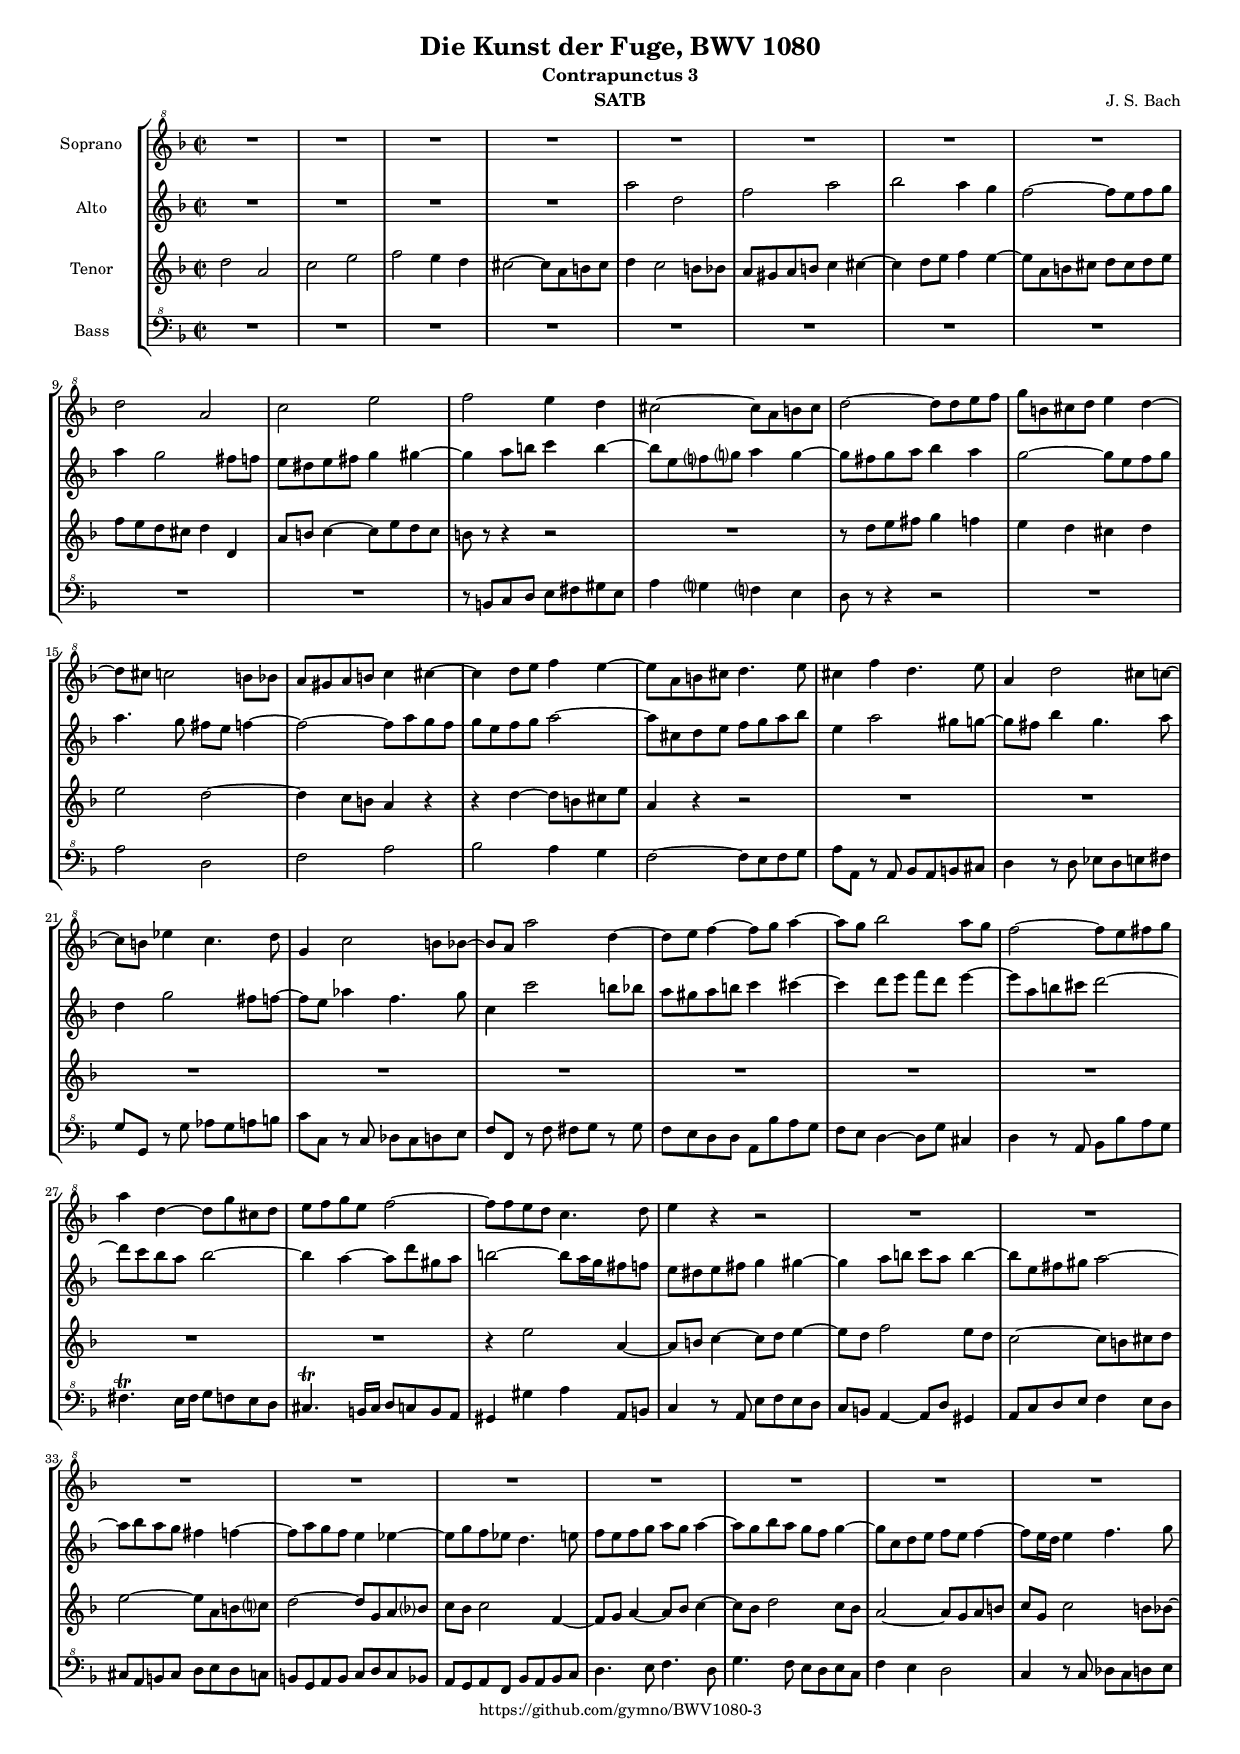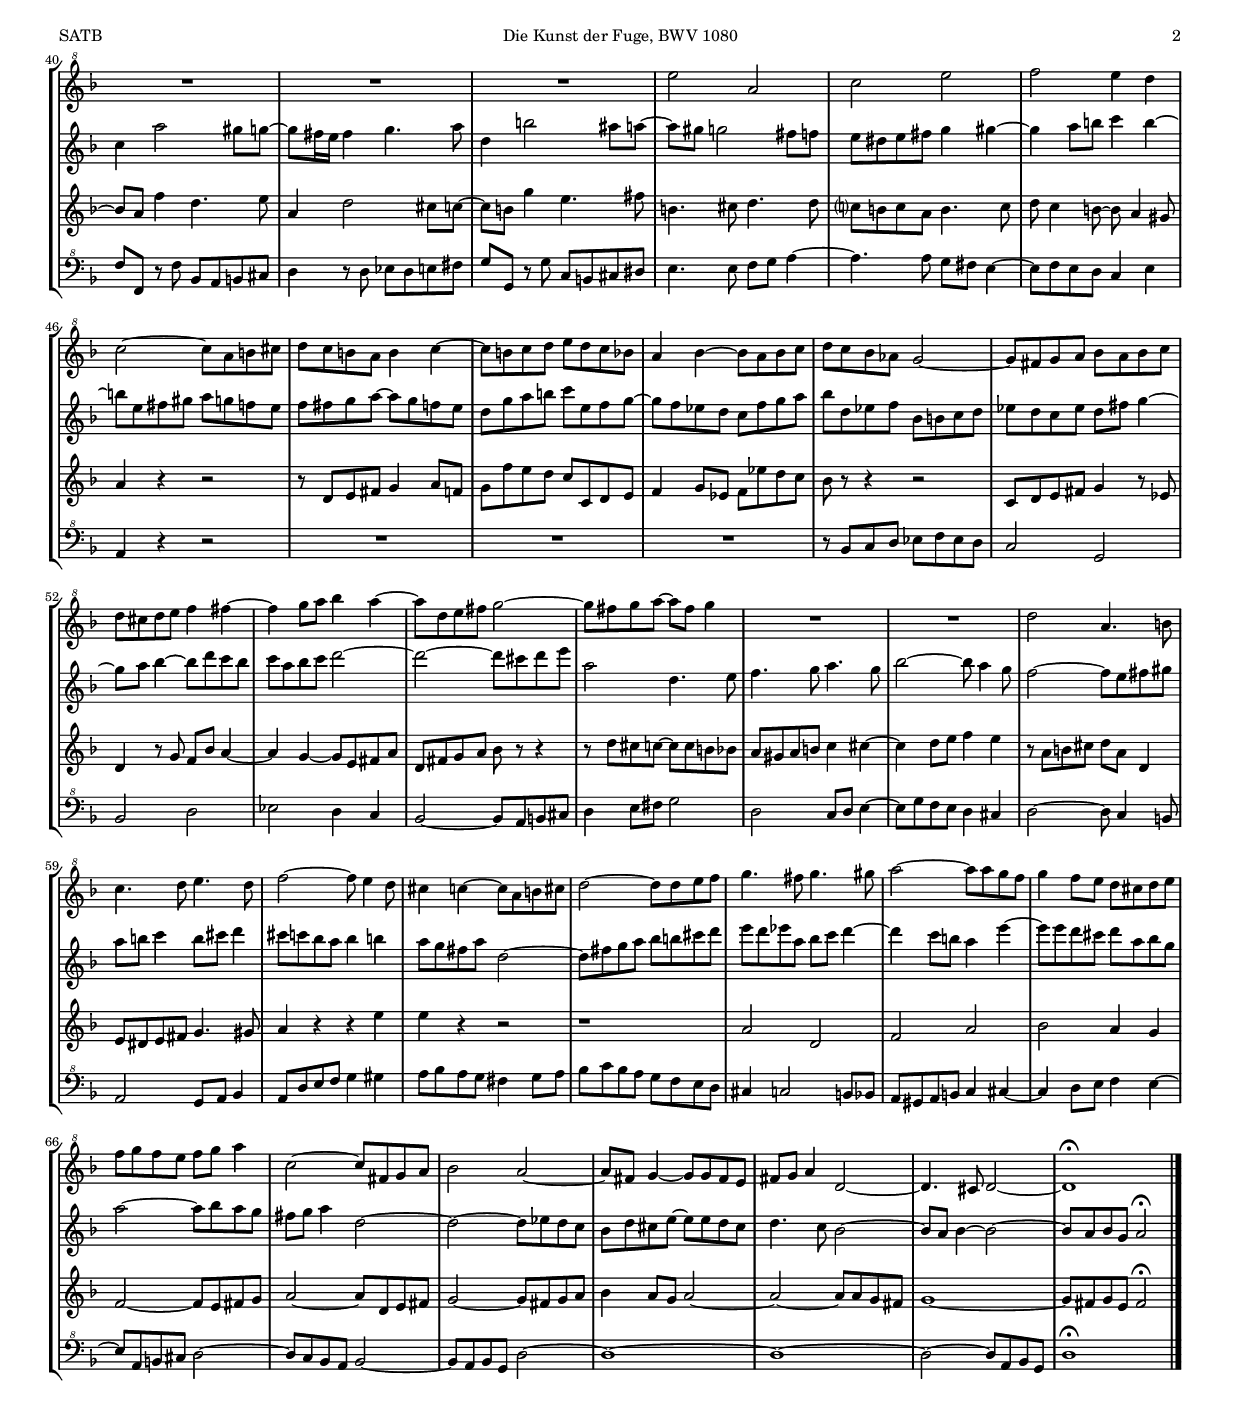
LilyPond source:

\version "2.24.0"

\version "2.24.0"

soprano=\new Voice \compressMMRests { \relative c'''{
  \set Staff.instrumentName=#"Soprano"
  \set Staff.midiInstrument = #"recorder"
  \time 2/2
  \key d \minor
  % https://lilypond.org/doc/v2.21/Documentation/notation/displaying-pitches
  \clef "treble^8"


%\set Score.skipTypesetting = ##t

    %%1
  R1*8|d2 a |
  %%10
  c e|f e4 d|cis2~ cis8 a b cis|d2~ d8 d e f|
  g b, cis d e4 d~|d8 cis c2 b8 bes|a gis a b c4 cis~|
  cis d8 e f4 e~|e8 a, b cis d4. e8|cis4 f d4. e8|
  %%20
  a,4 d2 cis8 c~|c b es4 c4. d8|g,4 c2 b8 bes~|bes a a'2 d,4~|
  d8 e f4~ f8 g a4~|a8 g bes2 a8 g|f2~ f8 e fis g|
  a4 d,~ d8 g cis, d|e f g e f2~|f8 f e d c4. d8|
  %%30
  e4 r r2|R1*12|
  %%40
  e2 a,|c e|f e4 d|c2~ c8 a b cis|d c b a b4 c~|
  c8 b c d e d c bes|a4 bes~ bes8 a bes c|
  %%50
  d c bes as g2~|g8 fis g a bes a bes c|d cis d e f4 fis~|
  fis g8 a bes4 a~|a8 d, e fis g2~|g8 fis g a~ a fis g4|
  R1*2|d2 a4. b8|c4. d8 e4. d8|
  %%60
  f2~ f8 e4 d8|cis4 c4~ c8 a b cis|d2~ d8 d e f|
  g4. fis8 g4. gis8|a2~ a8 a g f|g4 f8 e d cis d e|
  f g f e f g a4|c,2~ c8 fis, g a|bes2 a~|a8 fis g4~ g8 g fis e|
  %%70
  fis g a4 d,2~|d4. cis8 d2~|d1\fermata
  
\set Score.skipTypesetting = ##f
\bar "|." }}   %*********************************


\version "2.24.0"

alto=\new Voice \compressMMRests { \relative c''' {
  \set Staff.instrumentName=#"Alto"
  \set Staff.midiInstrument = #"recorder"
  \time 2/2
  \key d \minor

%\set Score.skipTypesetting = ##t
  %%0
  
  R1*4 |
  a2 d,|f a|bes a4 g|f2~ f8 e f g|a4 g2 fis8 f|
  %%10
  e dis e fis g4 gis4~|gis a8 b c4 b~|
  b8 e, f? g? a4 g~|g8 fis g a bes4 a|g2~ g8 e f g|
  a4. g8 fis e f4~|f2~ f8 a g f|g e f g a2~|
  a8 cis, d e f g a bes|e,4 a2 gis8 g~|
  %%20
  g fis bes4 g4. a8|d,4 g2 fis8 f~|f e as4 f4. g8|
  c,4 c'2 b8 bes|a gis a b c4 cis~|cis d8 e f d e4~|
  e8 a, b cis d2~|d8 c bes a bes2~|bes4 a~ a8 d gis, a|
  b2~ b8 a16 g fis8 f|
  %%30
  e dis e fis g4 gis~|gis a8 b c a b4~|b8 e, fis gis a2~|
  a8 bes a g fis4 f~|f8 a g f e4 es~|es8 g f es d4. e8|
  f e f g a g a4~|a8 g bes a g f g4~|g8 c, d e f e f4~|
  f8 e16 d e4 f4. g8|
  %%40
  c,4 a'2 gis8 g~|g fis16 e fis4 g4. a8|d,4 b'2 ais8 a~|
  a gis g2 fis8 f|e dis e fis g4 gis~|gis a8 b c4 b~|
  b8 e, fis gis a g f e|f fis g a~ a g f e|d g a b c e, f g~|
  g f es d c f g a|
  %%50
  bes d, es f bes, b c d|es d c es d fis g4~|
  g8 a bes4~ bes8 d c bes|c a bes c d2~|d~ d8 cis d e|a,2 d,4. e8|
  f4. g8 a4. g8|bes2~ bes8 a4 g8|f2~ f8 e fis gis|a b c4 b8 cis d4|
  %%60
  cis8 c bes a bes4 b|a8 g fis a d,2~|d8 fis g a bes b cis d|
  e d es a, bes c d4~|d c8 b a4 e'~|e8 e d cis d a bes g|
  a2~ a8 bes a g|fis g a4 d,2~|d~ d8 es d c|
  bes d cis e~ e e d cis|
  %%70
  d4. c8 bes2~|bes8 a bes4~ bes2~|bes8 a bes g a2\fermata
  
\set Score.skipTypesetting = ##f
\bar "|." }}   %*********************************


\version "2.24.0"

tenor=\new Voice \compressMMRests { \relative c'' {
  \set Staff.instrumentName=#"Tenor"
  \set Staff.midiInstrument = #"recorder"
  \time 2/2
  \key d \minor

%\set Score.skipTypesetting = ##t
  %%0
  
  d2 a|c e|f e4 d|cis2~ cis8 a b cis|
  d4 c2 b8 bes|a gis a b c4 cis~|cis d8 e f4 e~|
  e8 a, b cis d cis d e|f e d cis d4 d,|a'8 b c4~ c8 e d c|
  b r r4 r2|R1|r8 d e fis g4 f|e d cis d|
  e2 d~|d4 c8 b a4 r|r d~ d8 b cis e|a,4 r r2|
  R1|
  %%20
  R1|R1*8|r4 e'2 a,4~|
  %%30
  a8 b c4~ c8 d e4~|e8 d f2 e8 d|c2~ c8 b cis d|
  e2~ e8 a, b! c?|d2~ d8 g, a bes?|c bes c2 f,4~|
  f8 g a4~ a8 bes c4~|c8 bes d2 c8 bes|
  a2~ a8 g a b|c g c2 b8 bes~|
  %%40
  bes a f'4 d4. e8|a,4 d2 cis8 c~|c b g'4 e4. fis8|
  b,4. cis8 d4. d8|c? b c a b4. c8|d c4 b8~ b a4 gis8|
  a4 r r2|r8 d, e fis g4 a8 f|g f' e d c c, d e|
  f4 g8 es f es' d c|
  %%50
  bes r r4 r2|c,8 d e fis g4 r8 es|d4 r8 g f bes a4~|
  a g~ g8 e fis a|d, fis g a bes r r4|
  r8 d cis c~ c c b bes|a gis a b c4 cis~|
  cis d8 e f4 e|r8 a, b cis d a d,4|e8 dis e fis g4. gis8|
  %%60
  a4 r r e'| e r r2|r1|a,2 d,|f a|bes a4 g|f2~ f8 e fis g|
  a2~ a8 d, e fis|g2~ g8 fis g a|bes4 a8 g a2~|
  %%70
  a~ a8 a g fis|g1~|g8 fis g e fis2\fermata
  
  
\set Score.skipTypesetting = ##f
\bar "|." }}   %*********************************


\version "2.24.0"

base=\new Voice \compressMMRests { \relative c'{
  \set Staff.instrumentName=#"Bass"
  \set Staff.midiInstrument = #"recorder"
  \time 2/2
  \key d \minor
  \clef "bass^8"

%\set Score.skipTypesetting = ##t
  %%0
  R1*9|R1|
  %%10
  r8 b c d e fis gis e|a4 g? f? e|d8 r r4 r2|R1|
  a'2 d,|f a|bes a4 g|f2~ f8 e f g|a a, r a bes a b cis|
  %%20
  d4 r8 d es d e fis|g g, r g' as g a b|c c, r c des c d e|
  f f, r f' fis g r g|f e d d a bes' a g|f e d4~ d8 g cis,4|
  d r8 a bes bes' a g |fis4.\trill e16 fis g8 f e d|
  cis4.\trill b16 cis d8 c b a|gis4 gis' a a,8 b|
  %%30
  c4 r8 a e' f e d|c b a4~ a8 d gis,4|
  a8 c d e f4 e8 d|cis a b cis d e d c|b g a b c d c bes|
  a g a f bes a bes c|d4. e8 f4. d8|g4. f8 e d e c|
  f4 e d2|c4 r8 c des c d e|
  %%40
  f f, r f' bes, a b cis|d4 r8 d es d e fis|
  g g, r g' c, b cis dis|e4. e8 f g a4~|
  a4. a8 g fis e4~|e8 f e d c4 e|a, r r2|R1*3|
  %%50
  r8 bes c d es f es d|c2 g|bes d|es d4 c|
  bes2~ bes8 a b cis|d4 e8 fis g2|d c8 d e4~|e8 g f e d4 cis|
  d2~ d8 c4 b8|a2 g8 a bes4|
  %%60
  a8 d e f g4 gis|a8 bes a g fis4 g8 a|bes c bes a g f e d|
  cis4 c2 b8 bes|a gis a b c4 cis~|cis d8 e f4 e~|e8 a, b cis d2~|
  d8 c bes a bes2~|bes8 a bes g d'2~|d1~|d1~
  %%70
  d2~ d8 a bes g|d'1\fermata


  
\set Score.skipTypesetting = ##f
\bar "|." }}   %*********************************




global= {
  \time 4/4
  \key d \minor
}

music = {
  <<
    \tag #'score \tag #'sop \new Staff { << \global \soprano >> }
    \tag #'score \tag #'alt \new Staff { << \global \alto>> }
    \tag #'score \tag #'ten \new Staff { << \global \tenor>> }
    \tag #'score \tag #'bas \new Staff { << \global \base>> }
  >>
}
%%showFirstLength = R1*21

#(set-global-staff-size 14)
\book {
  \header{
    title = "Die Kunst der Fuge, BWV 1080"
    composer = "J. S. Bach"
    instrument = "SATB"
    subtitle = "Contrapunctus 3"
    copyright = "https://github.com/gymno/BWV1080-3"
  }


  \paper {
    oddHeaderMarkup = \markup \fill-line
    { 
      \unless \on-first-page \fromproperty #'header:instrument 
      \unless \on-first-page \fromproperty #'header:title 
      \if \should-print-page-number \fromproperty #'page:page-number-string    
    }
    evenHeaderMarkup = \oddHeaderMarkup
  }

  \score {
    \new StaffGroup \keepWithTag #'score \music
    \layout { }
    \midi {
      \context {
        \Score
        tempoWholesPerMinute = #(ly:make-moment 120 4)
      }
    }
  }
}


